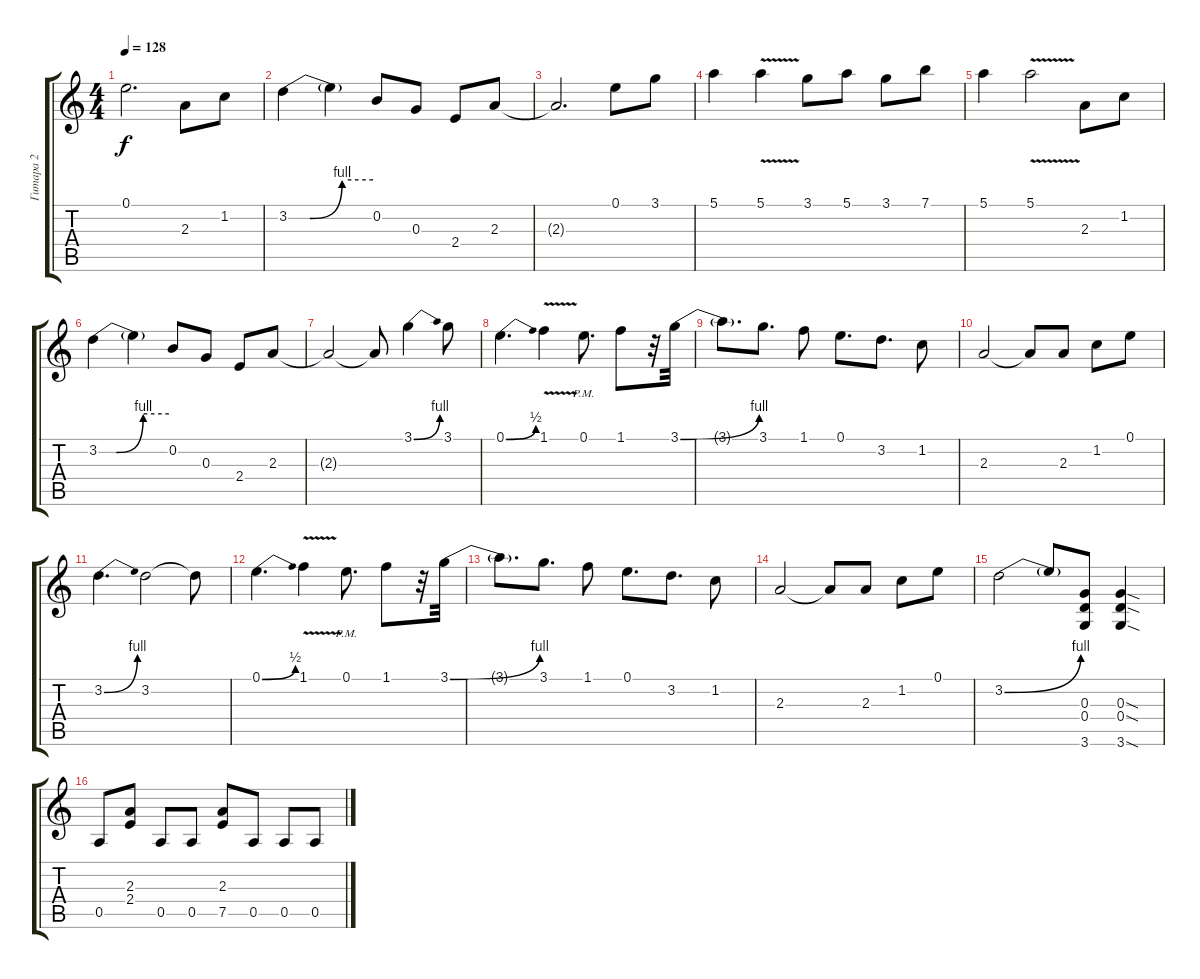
\track ("Гитара 2" "Гитара 2") {instrument distortionguitar}
\staff {score tabs}
\tuning (E4 B3 G3 D3 A2 E2) {hide}
\ts (4 4)
\tempo 128
\clef g2
\ks c
0.1{t}.2{d dy f} 2.3.8 1.2.8 |
3.2{be (custom 0 0 15 0 38 4 60 4)}.4 3.2{t}.4 0.2.8 0.3.8 2.4.8 2.3.8 |
2.3{t}.2{d} 0.1.8 3.1.8 |
5.1.4 5.1{v}.4 3.1.8 5.1.8 3.1.8 7.1.8 |
5.1.4 5.1{v}.2 2.3.8 1.2.8 |
3.2{be (custom 0 0 15 0 38 4 60 4)}.4 3.2{t}.4 0.2.8 0.3.8 2.4.8 2.3.8 |
2.3{t}.2 2.3{t}.8 3.1{be (bend 0 0 60 4)}.4 3.1.8 |
0.1{be (bend 0 0 60 2)}.4{d} 1.1{v}.4 0.1{pm}.8{d} 1.1.8 r.32 3.1{be (bend 0 0 60 4)}.32 |
3.1{t}.8{d} 3.1.8{d} 1.1.8 0.1.8{d} 3.2.8{d} 1.2.8 |
2.3.2 2.3{t}.8 2.3.8 1.2.8 0.1.8 |
3.2{be (bend 0 0 60 4)}.4{d} 3.2.2 3.2{t}.8 |
0.1{be (bend 0 0 60 2)}.4{d} 1.1{v}.4 0.1{pm}.8{d} 1.1.8 r.32 3.1{be (bend 0 0 60 4)}.32 |
3.1{t}.8{d} 3.1.8{d} 1.1.8 0.1.8{d} 3.2.8{d} 1.2.8 |
2.3.2 2.3{t}.8 2.3.8 1.2.8 0.1.8 |
3.2{be (bend 0 0 60 4)}.2 3.2{t}.8 (0.3 0.4 3.6).8{volume 13} (0.3{sod} 0.4{sod} 3.6{sod}).4 |
0.5.8 (2.3 2.4).8 0.5.8 0.5.8 (2.3 7.5).8 0.5.8 0.5.8 0.5.8
